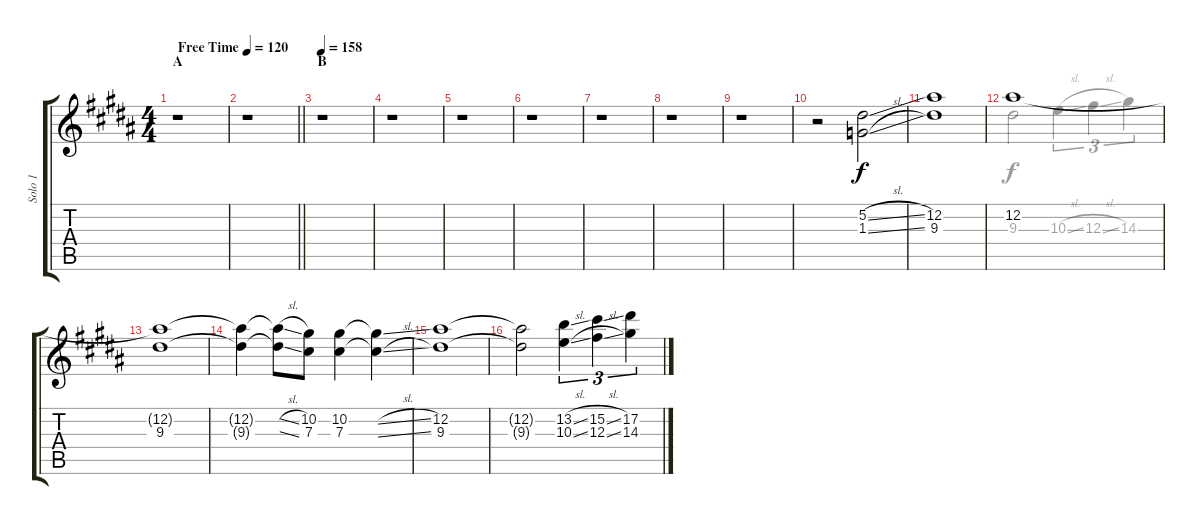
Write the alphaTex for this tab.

\track ("Solo 1" "Solo 1") {instrument distortionguitar}
\staff {score tabs}
\tuning (Eb4 Bb3 Gb3 Db3 Ab2 Db2) {hide}
\voice
\ts (4 4)
\section ("" "A")
\tempo (120 "Free Time")
\clef g2
\ks b
r.1{dy f instrument distortionguitar} |
\barLineRight lightlight
\ks g#minor
r.1 |
\section ("" "B")
\tempo 158
\ks b
r.1 |
\ks g#minor
r.1 |
r.1 |
r.1 |
\ks b
r.1 |
\ks g#minor
r.1 |
r.1 |
r.2 (5.2{sl} 1.3{sl}).2 |
\ks b
(12.2 9.3).1 |
\ks g#minor
12.2.1 |
(12.2{t} 9.3).1 |
(12.2{t} 9.3{t}).4 (12.2{sl t} 9.3{ss t}).8 (10.2 7.3).8 (10.2 7.3).4 (10.2{sl t} 7.3{sl t}).4 |
\ks b
(12.2 9.3).1 |
\ks g#minor
(12.2{t} 9.3{t}).2 (13.2{sl} 10.3{sl}).4{tu (3 2)} (15.2{sl} 12.3{sl}).4{tu (3 2)} (17.2{sl} 14.3{sl}).4{tu (3 2)}
\voice
\clef g2
\ottava regular
\simile none
\ks b
|
\barLineRight lightlight
\ks g#minor
|
\ks b
|
\ks g#minor
|
|
|
\ks b
|
\ks g#minor
|
|
|
\ks b
|
\ks g#minor
9.3.2 10.3{sl}.4{tu (3 2)} 12.3{sl}.4{tu (3 2)} 14.3.4{tu (3 2)} |
|
|
\ks b
|
\ks g#minor
